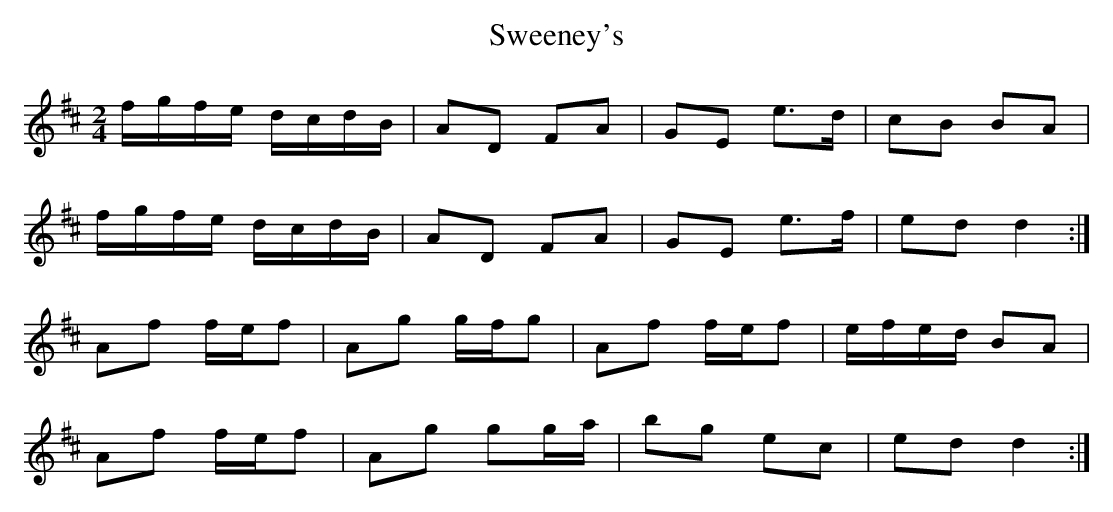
X:1
T:Sweeney's
M:2/4
L:1/8
K:D Major
f/g/f/e/ d/c/d/B/|AD FA|GE e>d|cB BA|!
f/g/f/e/ d/c/d/B/|AD FA|GE e>f|ed d2:|!
Af f/e/f|Ag g/f/g|Af f/e/f|e/f/e/d/ BA|!
Af f/e/f|Ag gg/a/|bg ec|ed d2:|!
